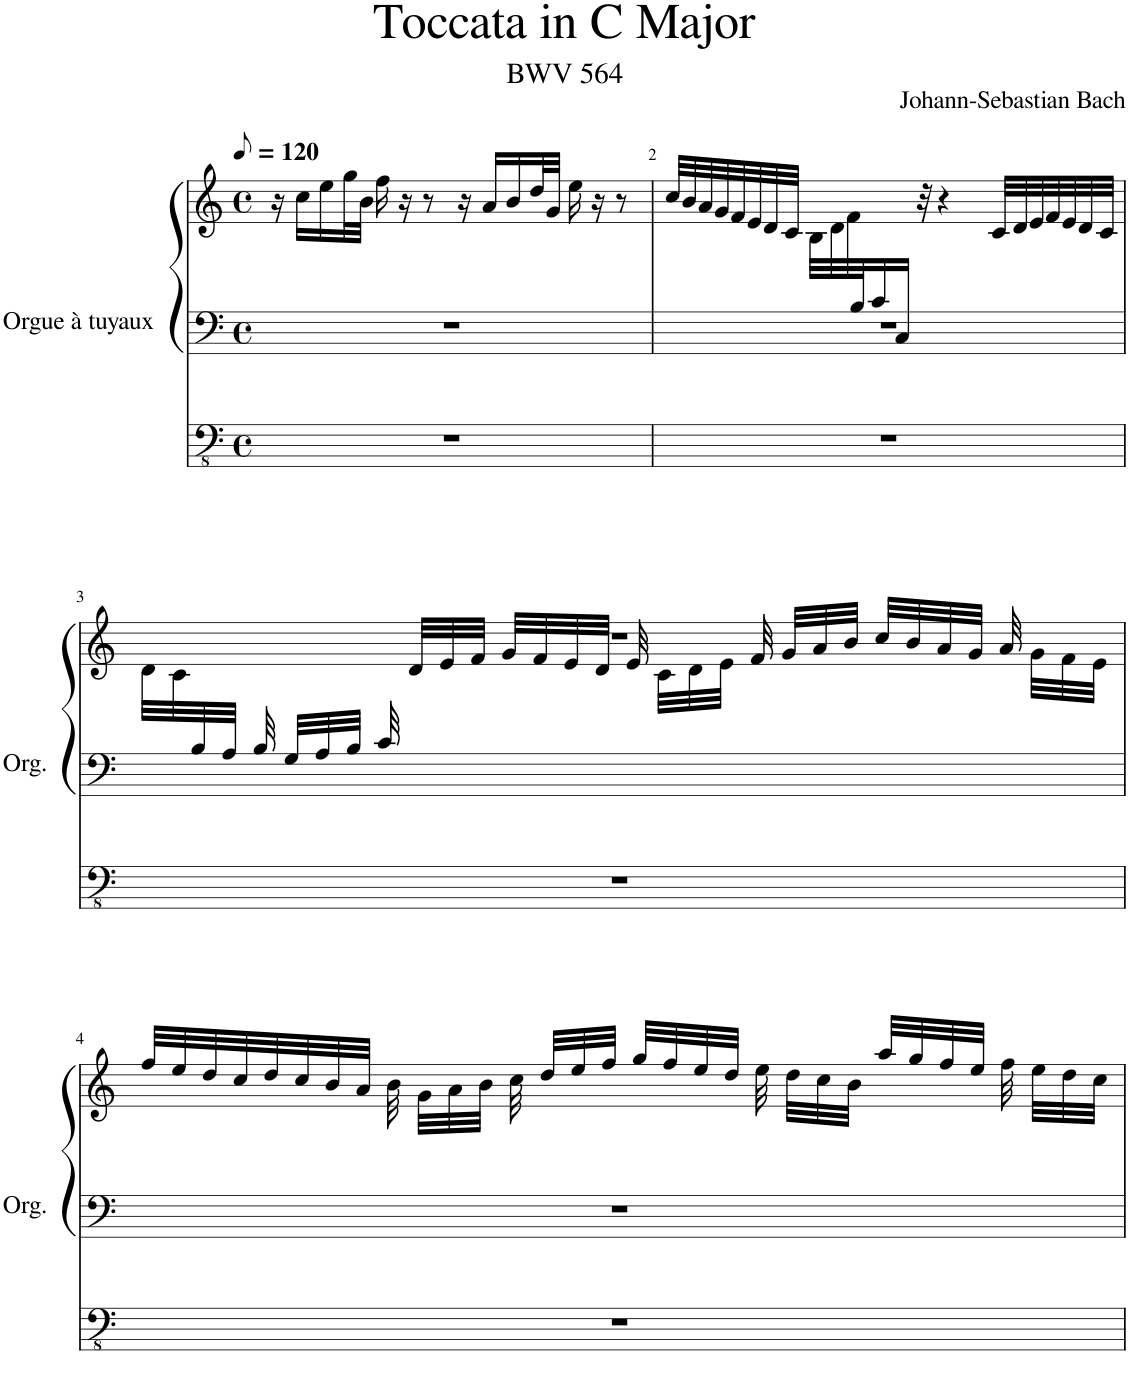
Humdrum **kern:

**kern	**kern	**kern
*part1	*part1	*part1
*staff3	*staff2	*staff1
*I"Orgue à tuyaux	*	*
*I'Org.	*	*
*clefFv4	*clefF4	*clefG2
*k[]	*k[]	*k[]
*M4/4	*M4/4	*M4/4
*met(c)	*met(c)	*met(c)
*MM60	*MM60	*MM60
=1	=1	=1
1r	1r	16r
.	.	16cc\LL
.	.	16ee\
.	.	32gg\L
.	.	32b\JJJ
.	.	16ff\
.	.	16r
.	.	8r
.	.	16r
.	.	16a/LL
.	.	16b/
.	.	32dd/L
.	.	32g/JJJ
.	.	16ee\
.	.	16r
.	.	8r
=2	=2	=2
*	*^	*
1r	16.ryy	1r	32cc/LLL
.	.	.	32b/
.	.	.	32a/
.	.	.	32g/
.	.	.	32f/
.	.	.	32e/
.	.	.	32d/
.	.	.	32c/JJJ
.	.	.	32B\LLL
.	.	.	32d\
.	.	.	32f\
.	32B/J	.	32ryy
.	16c/	.	.
.	16C/JJ	.	.
.	2ryy	.	32r
.	.	.	4r
.	.	.	32c/LLL
.	.	.	32d/
.	.	.	32e/
.	.	.	32f/
.	.	.	32e/
.	.	.	32d/
.	.	.	32c/JJJ
!!LO:LB:g=z
=3	=3	=3	=3
1r	16ryy	1r	32d\LLL
.	.	.	32c\
.	32B/	.	8..ryy
.	32A/JJJ	.	.
.	32B/	.	.
.	32G/LLL	.	.
.	32A/	.	.
.	32B/JJJ	.	.
.	32c/	.	.
.	2ryy	.	32d/LLL
.	.	.	32e/
.	.	.	32f/JJJ
.	.	.	32g/LLL
.	.	.	32f/
.	.	.	32e/
.	.	.	32d/JJJ
.	.	.	32e/
.	.	.	32c\LLL
.	.	.	32d\
.	.	.	32e\JJJ
.	.	.	32f/
.	.	.	32g/LLL
.	.	.	32a/
.	.	.	32b/JJJ
.	.	.	32cc/LLL
.	8..ryy	.	32b/
.	.	.	32a/
.	.	.	32g/JJJ
.	.	.	32a/
.	.	.	32g\LLL
.	.	.	32f\
.	.	.	32e\JJJ
*	*v	*v	*
!!LO:LB:g=z
=4	=4	=4
1r	1r	32ff/LLL
.	.	32ee/
.	.	32dd/
.	.	32cc/
.	.	32dd/
.	.	32cc/
.	.	32b/
.	.	32a/JJJ
.	.	32b\
.	.	32g\LLL
.	.	32a\
.	.	32b\JJJ
.	.	32cc\
.	.	32dd/LLL
.	.	32ee/
.	.	32ff/JJJ
.	.	32gg/LLL
.	.	32ff/
.	.	32ee/
.	.	32dd/JJJ
.	.	32ee\
.	.	32dd\LLL
.	.	32cc\
.	.	32b\JJJ
.	.	32aa/LLL
.	.	32gg/
.	.	32ff/
.	.	32ee/JJJ
.	.	32ff\
.	.	32ee\LLL
.	.	32dd\
.	.	32cc\JJJ
=	=	=
*-	*-	*-
